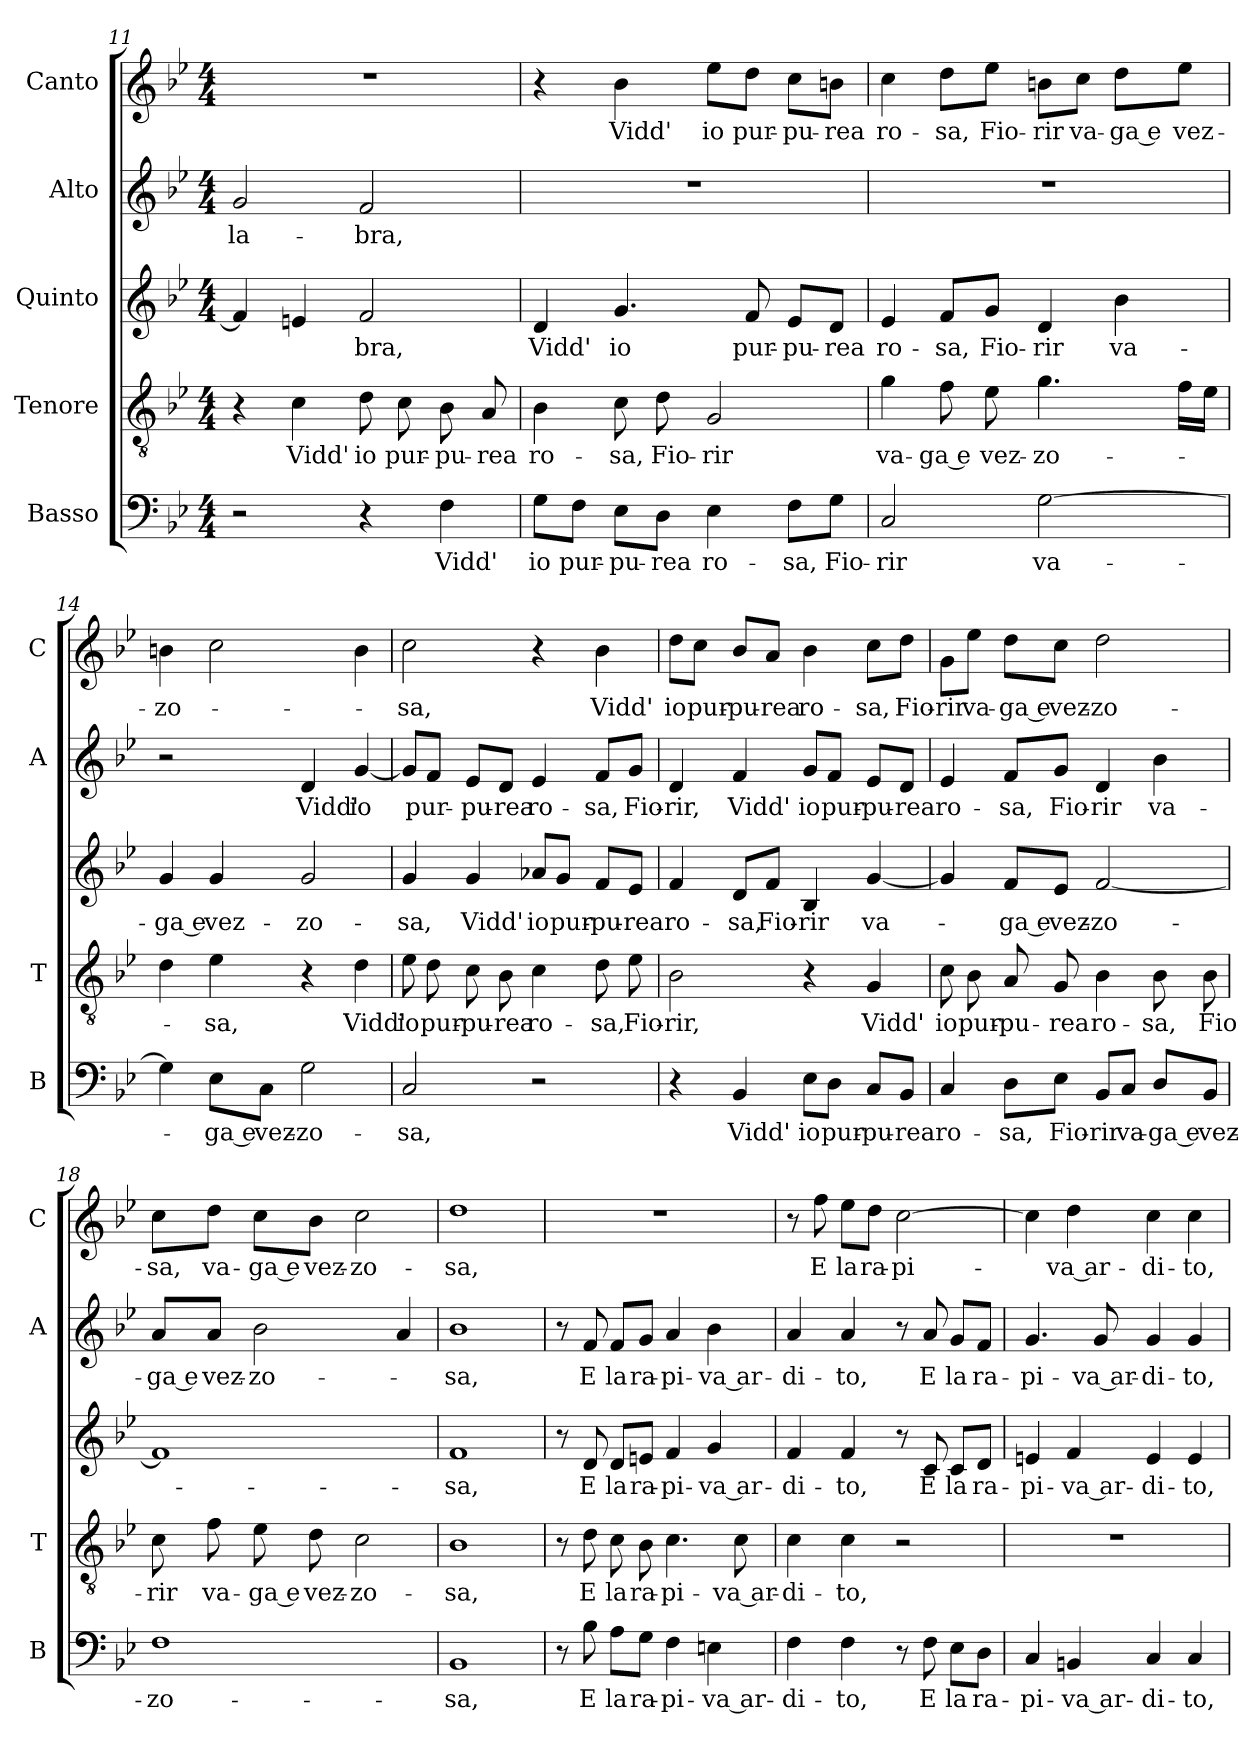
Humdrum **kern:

**kern	**text	**kern	**text	**kern	**text	**kern	**text	**kern	**text
*part5	*part5	*part4	*part4	*part3	*part3	*part2	*part2	*part1	*part1
*staff5	*staff5	*staff4	*staff4	*staff3	*staff3	*staff2	*staff2	*staff1	*staff1
*I"Basso	*	*I"Tenore	*	*I"Quinto	*	*I"Alto	*	*I"Canto	*
*I'B	*	*I'T	*	*	*	*I'A	*	*I'C	*
*clefF4	*	*clefGv2	*	*clefG2	*	*clefG2	*	*clefG2	*
*k[b-e-]	*	*k[b-e-]	*	*k[b-e-]	*	*k[b-e-]	*	*k[b-e-]	*
*B-:	*	*B-:	*	*B-:	*	*B-:	*	*B-:	*
*M4/4	*	*M4/4	*	*M4/4	*	*M4/4	*	*M4/4	*
=11	=11	=11	=11	=11	=11	=11	=11	=11	=11
!	!	!	!	!	!	!	!LO:LY:b	!	!
2r	.	4r	.	4f/]	.	2g/	la-	1r	.
!	!	!	!LO:LY:b	!	!	!	!	!	!
.	.	4c\	Vidd'	4en/	.	.	.	.	.
!	!	!	!LO:LY:b	!	!LO:LY:b	!	!LO:LY:b	!	!
4r	.	8d\	io	2f/	-bra,	2f/	-bra,	.	.
!	!	!	!LO:LY:b	!	!	!	!	!	!
.	.	8c\	pur-	.	.	.	.	.	.
!	!LO:LY:b	!	!LO:LY:b	!	!	!	!	!	!
4F\	Vidd'	8B-\	-pu-	.	.	.	.	.	.
!	!	!	!LO:LY:b	!	!	!	!	!	!
.	.	8A/	-rea	.	.	.	.	.	.
=12	=12	=12	=12	=12	=12	=12	=12	=12	=12
!	!LO:LY:b	!	!LO:LY:b	!	!LO:LY:b	!	!	!	!
8G\L	io	4B-\	ro-	4d/	Vidd'	1r	.	4r	.
!	!LO:LY:b	!	!	!	!	!	!	!	!
8F\J	pur-	.	.	.	.	.	.	.	.
!	!LO:LY:b	!	!LO:LY:b	!	!LO:LY:b	!	!	!	!LO:LY:b
8E-\L	-pu-	8c\	-sa,	4.g/	io	.	.	4b-\	Vidd'
!	!LO:LY:b	!	!LO:LY:b	!	!	!	!	!	!
8D\J	-rea	8d\	Fio-	.	.	.	.	.	.
!	!LO:LY:b	!	!LO:LY:b	!	!	!	!	!	!LO:LY:b
4E-\	ro-	2G/	-rir	.	.	.	.	8ee-\L	io
!	!	!	!	!	!LO:LY:b	!	!	!	!LO:LY:b
.	.	.	.	8f/	pur-	.	.	8dd\J	pur-
!	!LO:LY:b	!	!	!	!LO:LY:b	!	!	!	!LO:LY:b
8F\L	-sa,	.	.	8e-/L	-pu-	.	.	8cc\L	-pu-
!	!LO:LY:b	!	!	!	!LO:LY:b	!	!	!	!LO:LY:b
8G\J	Fio-	.	.	8d/J	-rea	.	.	8bn\J	-rea
=13	=13	=13	=13	=13	=13	=13	=13	=13	=13
!	!LO:LY:b	!	!LO:LY:b	!	!LO:LY:b	!	!	!	!LO:LY:b
2C/	-rir	4g\	va-	4e-/	ro-	1r	.	4cc\	ro-
!	!	!	!LO:LY:b	!	!LO:LY:b	!	!	!	!LO:LY:b
.	.	8f\	-ga e	8f/L	-sa,	.	.	8dd\L	-sa,
!	!	!	!LO:LY:b	!	!LO:LY:b	!	!	!	!LO:LY:b
.	.	8e-\	vez-	8g/J	Fio-	.	.	8ee-\J	Fio-
!	!LO:LY:b	!	!LO:LY:b	!	!LO:LY:b	!	!	!	!LO:LY:b
[2G\	va-	4.g\	-zo-	4d/	-rir	.	.	8bn\L	-rir
!	!	!	!	!	!	!	!	!	!LO:LY:b
.	.	.	.	.	.	.	.	8cc\J	va-
!	!	!	!	!	!LO:LY:b	!	!	!	!LO:LY:b
.	.	.	.	4b-\	va-	.	.	8dd\L	-ga e
!	!	!	!	!	!	!	!	!	!LO:LY:b
.	.	16f\LL	.	.	.	.	.	8ee-\J	vez-
.	.	16e-\JJ	.	.	.	.	.	.	.
!!LO:LB:g=z
=14	=14	=14	=14	=14	=14	=14	=14	=14	=14
!	!	!	!	!	!LO:LY:b	!	!	!	!LO:LY:b
4G\]	.	4d\	.	4g/	-ga e	2r	.	4bn\	-zo-
!	!LO:LY:b	!	!LO:LY:b	!	!LO:LY:b	!	!	!	!
8E-\L	-ga e	4e-\	-sa,	4g/	vez-	.	.	2cc\	.
!	!LO:LY:b	!	!	!	!	!	!	!	!
8C\J	vez-	.	.	.	.	.	.	.	.
!	!LO:LY:b	!	!	!	!LO:LY:b	!	!LO:LY:b	!	!
2G\	-zo-	4r	.	2g/	-zo-	4d/	Vidd'	.	.
!	!	!	!LO:LY:b	!	!	!	!LO:LY:b	!	!
.	.	4d\	Vidd'	.	.	[4g/	io	4b\	.
=15	=15	=15	=15	=15	=15	=15	=15	=15	=15
!	!LO:LY:b	!	!LO:LY:b	!	!LO:LY:b	!	!	!	!LO:LY:b
2C/	-sa,	8e-\	io	4g/	-sa,	8g/L]	.	2cc\	-sa,
!	!	!	!LO:LY:b	!	!	!	!LO:LY:b	!	!
.	.	8d\	pur-	.	.	8f/J	pur-	.	.
!	!	!	!LO:LY:b	!	!LO:LY:b	!	!LO:LY:b	!	!
.	.	8c\	-pu-	4g/	Vidd'	8e-/L	-pu-	.	.
!	!	!	!LO:LY:b	!	!	!	!LO:LY:b	!	!
.	.	8B-\	-rea	.	.	8d/J	-rea	.	.
!	!	!	!LO:LY:b	!	!LO:LY:b	!	!LO:LY:b	!	!
2r	.	4c\	ro-	8a-X/L	io	4e-/	ro-	4r	.
!	!	!	!	!	!LO:LY:b	!	!	!	!
.	.	.	.	8g/J	pur-	.	.	.	.
!	!	!	!LO:LY:b	!	!LO:LY:b	!	!LO:LY:b	!	!LO:LY:b
.	.	8d\	-sa,	8f/L	-pu-	8f/L	-sa,	4b-\	Vidd'
!	!	!	!LO:LY:b	!	!LO:LY:b	!	!LO:LY:b	!	!
.	.	8e-\	Fio-	8e-/J	-rea	8g/J	Fio-	.	.
=16	=16	=16	=16	=16	=16	=16	=16	=16	=16
!	!	!	!LO:LY:b	!	!LO:LY:b	!	!LO:LY:b	!	!LO:LY:b
4r	.	2B-\	-rir,	4f/	ro-	4d/	-rir,	8dd\L	io
!	!	!	!	!	!	!	!	!	!LO:LY:b
.	.	.	.	.	.	.	.	8cc\J	pur-
!	!LO:LY:b	!	!	!	!LO:LY:b	!	!LO:LY:b	!	!LO:LY:b
4BB-/	Vidd'	.	.	8d/L	-sa,	4f/	Vidd'	8b-/L	-pu-
!	!	!	!	!	!LO:LY:b	!	!	!	!LO:LY:b
.	.	.	.	8f/J	Fio-	.	.	8a/J	-rea
!	!LO:LY:b	!	!	!	!LO:LY:b	!	!LO:LY:b	!	!LO:LY:b
8E-\L	io	4r	.	4B-/	-rir	8g/L	io	4b-\	ro-
!	!LO:LY:b	!	!	!	!	!	!LO:LY:b	!	!
8D\J	pur-	.	.	.	.	8f/J	pur-	.	.
!	!LO:LY:b	!	!LO:LY:b	!	!LO:LY:b	!	!LO:LY:b	!	!LO:LY:b
8C/L	-pu-	4G/	Vidd'	[4g/	va-	8e-/L	-pu-	8cc\L	-sa,
!	!LO:LY:b	!	!	!	!	!	!LO:LY:b	!	!LO:LY:b
8BB-/J	-rea	.	.	.	.	8d/J	-rea	8dd\J	Fio-
=17	=17	=17	=17	=17	=17	=17	=17	=17	=17
!	!LO:LY:b	!	!LO:LY:b	!	!	!	!LO:LY:b	!	!LO:LY:b
4C/	ro-	8c\	io	4g/]	.	4e-/	ro-	8g\L	-rir
!	!	!	!LO:LY:b	!	!	!	!	!	!LO:LY:b
.	.	8B-\	pur-	.	.	.	.	8ee-\J	va-
!	!LO:LY:b	!	!LO:LY:b	!	!LO:LY:b	!	!LO:LY:b	!	!LO:LY:b
8D\L	-sa,	8A/	-pu-	8f/L	-ga e	8f/L	-sa,	8dd\L	-ga e
!	!LO:LY:b	!	!LO:LY:b	!	!LO:LY:b	!	!LO:LY:b	!	!LO:LY:b
8E-\J	Fio-	8G/	-rea	8e-/J	vez-	8g/J	Fio-	8cc\J	vez-
!	!LO:LY:b	!	!LO:LY:b	!	!LO:LY:b	!	!LO:LY:b	!	!LO:LY:b
8BB-/L	-rir	4B-\	ro-	[2f/	-zo-	4d/	-rir	2dd\	-zo-
!	!LO:LY:b	!	!	!	!	!	!	!	!
8C/J	va-	.	.	.	.	.	.	.	.
!	!LO:LY:b	!	!LO:LY:b	!	!	!	!LO:LY:b	!	!
8D/L	-ga e	8B-\	-sa,	.	.	4b-\	va-	.	.
!	!LO:LY:b	!	!LO:LY:b	!	!	!	!	!	!
8BB-/J	vez-	8B-\	Fio-	.	.	.	.	.	.
!!LO:LB:g=z
=18	=18	=18	=18	=18	=18	=18	=18	=18	=18
!	!LO:LY:b	!	!LO:LY:b	!	!	!	!LO:LY:b	!	!LO:LY:b
1F	-zo-	8c\	-rir	1f]	.	8a/L	-ga e	8cc\L	-sa,
!	!	!	!LO:LY:b	!	!	!	!LO:LY:b	!	!LO:LY:b
.	.	8f\	va-	.	.	8a/J	vez-	8dd\J	va-
!	!	!	!LO:LY:b	!	!	!	!LO:LY:b	!	!LO:LY:b
.	.	8e-\	-ga e	.	.	2b-\	-zo-	8cc\L	-ga e
!	!	!	!LO:LY:b	!	!	!	!	!	!LO:LY:b
.	.	8d\	vez-	.	.	.	.	8b-\J	vez-
!	!	!	!LO:LY:b	!	!	!	!	!	!LO:LY:b
.	.	2c\	-zo-	.	.	.	.	2cc\	-zo-
.	.	.	.	.	.	4a/	.	.	.
=19	=19	=19	=19	=19	=19	=19	=19	=19	=19
!	!LO:LY:b	!	!LO:LY:b	!	!LO:LY:b	!	!LO:LY:b	!	!LO:LY:b
1BB-	-sa,	1B-	-sa,	1f	-sa,	1b-	-sa,	1dd	-sa,
=20	=20	=20	=20	=20	=20	=20	=20	=20	=20
8r	.	8r	.	8r	.	8r	.	1r	.
!	!LO:LY:b	!	!LO:LY:b	!	!LO:LY:b	!	!LO:LY:b	!	!
8B-\	E	8d\	E	8d/	E	8f/	E	.	.
!	!LO:LY:b	!	!LO:LY:b	!	!LO:LY:b	!	!LO:LY:b	!	!
8A\L	la	8c\	la	8d/L	la	8f/L	la	.	.
!	!LO:LY:b	!	!LO:LY:b	!	!LO:LY:b	!	!LO:LY:b	!	!
8G\J	ra-	8B-\	ra-	8en/J	ra-	8g/J	ra-	.	.
!	!LO:LY:b	!	!LO:LY:b	!	!LO:LY:b	!	!LO:LY:b	!	!
4F\	-pi-	4.c\	-pi-	4f/	-pi-	4a/	-pi-	.	.
!	!LO:LY:b	!	!	!	!LO:LY:b	!	!LO:LY:b	!	!
4En\	-va ar-	.	.	4g/	-va ar-	4b-\	-va ar-	.	.
!	!	!	!LO:LY:b	!	!	!	!	!	!
.	.	8c\	-va ar-	.	.	.	.	.	.
=21	=21	=21	=21	=21	=21	=21	=21	=21	=21
!	!LO:LY:b	!	!LO:LY:b	!	!LO:LY:b	!	!LO:LY:b	!	!
4F\	-di-	4c\	-di-	4f/	-di-	4a/	-di-	8r	.
!	!	!	!	!	!	!	!	!	!LO:LY:b
.	.	.	.	.	.	.	.	8ff\	E
!	!LO:LY:b	!	!LO:LY:b	!	!LO:LY:b	!	!LO:LY:b	!	!LO:LY:b
4F\	-to,	4c\	-to,	4f/	-to,	4a/	-to,	8ee-\L	la
!	!	!	!	!	!	!	!	!	!LO:LY:b
.	.	.	.	.	.	.	.	8dd\J	ra-
!	!	!	!	!	!	!	!	!	!LO:LY:b
8r	.	2r	.	8r	.	8r	.	[2cc\	-pi-
!	!LO:LY:b	!	!	!	!LO:LY:b	!	!LO:LY:b	!	!
8F\	E	.	.	8c/	E	8a/	E	.	.
!	!LO:LY:b	!	!	!	!LO:LY:b	!	!LO:LY:b	!	!
8E-\L	la	.	.	8c/L	la	8g/L	la	.	.
!	!LO:LY:b	!	!	!	!LO:LY:b	!	!LO:LY:b	!	!
8D\J	ra-	.	.	8d/J	ra-	8f/J	ra-	.	.
=22	=22	=22	=22	=22	=22	=22	=22	=22	=22
!	!LO:LY:b	!	!	!	!LO:LY:b	!	!LO:LY:b	!	!
4C/	-pi-	1r	.	4en/	-pi-	4.g/	-pi-	4cc\]	.
!	!LO:LY:b	!	!	!	!LO:LY:b	!	!	!	!LO:LY:b
4BBn/	-va ar-	.	.	4f/	-va ar-	.	.	4dd\	-va ar-
!	!	!	!	!	!	!	!LO:LY:b	!	!
.	.	.	.	.	.	8g/	-va ar-	.	.
!	!LO:LY:b	!	!	!	!LO:LY:b	!	!LO:LY:b	!	!LO:LY:b
4C/	-di-	.	.	4e/	-di-	4g/	-di-	4cc\	-di-
!	!LO:LY:b	!	!	!	!LO:LY:b	!	!LO:LY:b	!	!LO:LY:b
4C/	-to,	.	.	4e/	-to,	4g/	-to,	4cc\	-to,
=	=	=	=	=	=	=	=	=	=
*-	*-	*-	*-	*-	*-	*-	*-	*-	*-
